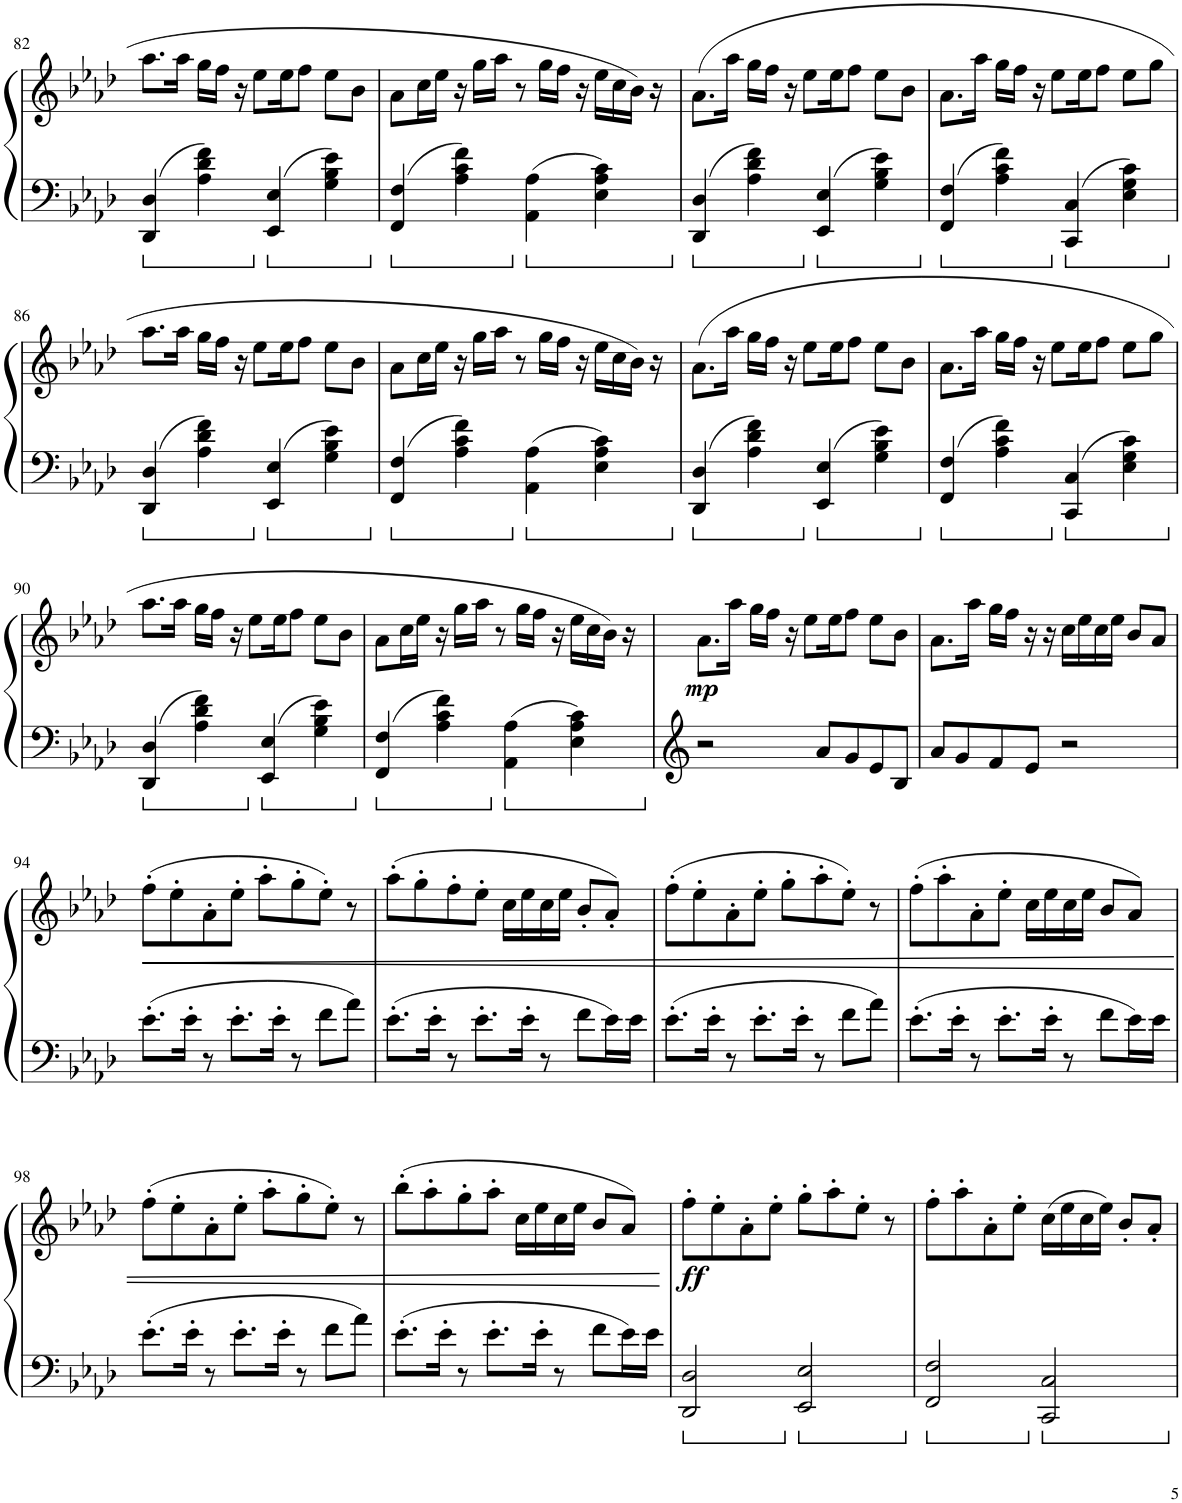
**kern	**kern	**dynam
*part1	*part1	*part1
*staff2	*staff1	*staff1/2
*I"Piano	*	*
*I'Pno.	*	*
!!LO:PB:g=z
*clefF4	*clefG2	*
*k[b-e-a-d-]	*k[b-e-a-d-]	*
*M4/4	*M4/4	*
=82	=82	=82
4DD-/ 4D-/	8.aa-\L	.
.	16aa-\Jk	.
4A-\ 4d-\ 4f\	16gg\LL	.
.	16ff\JJ	.
.	16r	.
.	8ee-\L	.
4EE-/ 4E-/	.	.
.	16ee-\K	.
.	8ff\J	.
4G\ 4B-\ 4e-\	8ee-\L	.
.	8b-\J	.
=83	=83	=83
4FF/ 4F/	8a-\L	.
.	16cc\L	.
.	16ee-\JJ	.
4A-\ 4c\ 4f\	16r	.
.	16gg\LL	.
.	16aa-\JJ	.
.	8r	.
4AA-\ 4A-\	.	.
.	16gg\LL	.
.	16ff\JJ	.
.	16r	.
4E-\ 4A-\ 4c\	16ee-\LL	.
.	16cc\	.
.	16b-\JJ	.
.	16r	.
=84	=84	=84
4DD-/ 4D-/	(8.a-\L	.
.	16aa-\Jk	.
4A-\ 4d-\ 4f\	16gg\LL	.
.	16ff\JJ	.
.	16r	.
.	8ee-\L	.
4EE-/ 4E-/	.	.
.	16ee-\K	.
.	8ff\J	.
4G\ 4B-\ 4e-\	8ee-\L	.
.	8b-\J	.
=85	=85	=85
4FF/ 4F/	8.a-\L	.
.	16aa-\Jk	.
4A-\ 4c\ 4f\	16gg\LL	.
.	16ff\JJ	.
.	16r	.
.	8ee-\L	.
4CC/ 4C/	.	.
.	16ee-\K	.
.	8ff\J	.
4E-\ 4G\ 4c\	8ee-\L	.
.	8gg\J	.
!!LO:LB:g=z
=86	=86	=86
4DD-/ 4D-/	8.aa-\L	.
.	16aa-\Jk	.
4A-\ 4d-\ 4f\	16gg\LL	.
.	16ff\JJ	.
.	16r	.
.	8ee-\L	.
4EE-/ 4E-/	.	.
.	16ee-\K	.
.	8ff\J	.
4G\ 4B-\ 4e-\	8ee-\L	.
.	8b-\J	.
=87	=87	=87
4FF/ 4F/	8a-\L	.
.	16cc\L	.
.	16ee-\JJ	.
4A-\ 4c\ 4f\	16r	.
.	16gg\LL	.
.	16aa-\JJ	.
.	8r	.
4AA-\ 4A-\	.	.
.	16gg\LL	.
.	16ff\JJ	.
.	16r	.
4E-\ 4A-\ 4c\	16ee-\LL	.
.	16cc\	.
.	16b-\JJ)	.
.	16r	.
=88	=88	=88
4DD-/ 4D-/	(8.a-\L	.
.	16aa-\Jk	.
4A-\ 4d-\ 4f\	16gg\LL	.
.	16ff\JJ	.
.	16r	.
.	8ee-\L	.
4EE-/ 4E-/	.	.
.	16ee-\K	.
.	8ff\J	.
4G\ 4B-\ 4e-\	8ee-\L	.
.	8b-\J	.
=89	=89	=89
4FF/ 4F/	8.a-\L	.
.	16aa-\Jk	.
4A-\ 4c\ 4f\	16gg\LL	.
.	16ff\JJ	.
.	16r	.
.	8ee-\L	.
4CC/ 4C/	.	.
.	16ee-\K	.
.	8ff\J	.
4E-\ 4G\ 4c\	8ee-\L	.
.	8gg\J	.
!!LO:LB:g=z
=90	=90	=90
4DD-/ 4D-/	8.aa-\L	.
.	16aa-\Jk	.
4A-\ 4d-\ 4f\	16gg\LL	.
.	16ff\JJ	.
.	16r	.
.	8ee-\L	.
4EE-/ 4E-/	.	.
.	16ee-\K	.
.	8ff\J	.
4G\ 4B-\ 4e-\	8ee-\L	.
.	8b-\J	.
=91	=91	=91
4FF/ 4F/	8a-\L	.
.	16cc\L	.
.	16ee-\JJ	.
4A-\ 4c\ 4f\	16r	.
.	16gg\LL	.
.	16aa-\JJ	.
.	8r	.
4AA-\ 4A-\	.	.
.	16gg\LL	.
.	16ff\JJ	.
.	16r	.
4E-\ 4A-\ 4c\	16ee-\LL	.
.	16cc\	.
.	16b-\JJ)	.
.	16r	.
=92	=92	=92
!	!	!LO:DY:b
2r	8.a-\L	mp
.	16aa-\Jk	.
.	16gg\LL	.
.	16ff\JJ	.
.	16r	.
.	8ee-\L	.
8a-/L	.	.
.	16ee-\K	.
8g/	8ff\J	.
8e-/	8ee-\L	.
8B-/J	8b-\J	.
=93	=93	=93
8a-/L	8.a-\L	.
8g/	.	.
.	16aa-\Jk	.
8f/	16gg\LL	.
.	16ff\JJ	.
8e-/J	16r	.
.	16r	.
2r	16cc\LL	.
.	16ee-\	.
.	16cc\	.
.	16ee-\JJ	.
.	8b-/L	.
.	8a-/J	.
!!LO:LB:g=z
=94	=94	=94
!	!	!LO:HP:b
8.e-'\L	(8ff'\L	<
.	8ee-'\	.
16e-'\Jk	.	.
8r	8a-'\	.
8.e-'\L	8ee-'\J	.
.	8aa-'\L	.
16e-'\Jk	.	.
8r	8gg'\	.
8f\L	8ee-'\J)	.
8a-\J	8r	.
=95	=95	=95
8.e-'\L	(8aa-'\L	.
.	8gg'\	.
16e-'\Jk	.	.
8r	8ff'\	.
8.e-'\L	8ee-'\J	.
.	16cc\LL	.
16e-'\Jk	16ee-\	.
8r	16cc\	.
.	16ee-\JJ	.
8f\L	8b-'/L	.
16e-\L	8a-'/J)	.
16e-\JJ	.	.
=96	=96	=96
8.e-'\L	(8ff'\L	.
.	8ee-'\	.
16e-'\Jk	.	.
8r	8a-'\	.
8.e-'\L	8ee-'\J	.
.	8gg'\L	.
16e-'\Jk	.	.
8r	8aa-'\	.
8f\L	8ee-'\J)	.
8a-\J	8r	.
=97	=97	=97
8.e-'\L	(8ff'\L	.
.	8aa-'\	.
16e-'\Jk	.	.
8r	8a-'\	.
8.e-'\L	8ee-'\J	.
.	16cc\LL	.
16e-'\Jk	16ee-\	.
8r	16cc\	.
.	16ee-\JJ	.
8f\L	8b-/L	.
16e-\L	8a-/J)	.
16e-\JJ	.	.
!!LO:LB:g=z
=98	=98	=98
8.e-'\L	(8ff'\L	.
.	8ee-'\	.
16e-'\Jk	.	.
8r	8a-'\	.
8.e-'\L	8ee-'\J	.
.	8aa-'\L	.
16e-'\Jk	.	.
8r	8gg'\	.
8f\L	8ee-'\J)	.
8a-\J	8r	.
=99	=99	=99
8.e-'\L	(8bb-'\L	.
.	8aa-'\	.
16e-'\Jk	.	.
8r	8gg'\	.
8.e-'\L	8aa-'\J	.
.	16cc\LL	.
16e-'\Jk	16ee-\	.
8r	16cc\	.
.	16ee-\JJ	.
8f\L	8b-/L	.
16e-\L	8a-/J)	.
16e-\JJ	.	.
.	.	[
=100	=100	=100
!	!	!LO:DY:b
2DD-/ 2D-/	8ff'\L	ff
.	8ee-'\	.
.	8a-'\	.
.	8ee-'\J	.
2EE-/ 2E-/	8gg'\L	.
.	8aa-'\	.
.	8ee-'\J	.
.	8r	.
=101	=101	=101
2FF/ 2F/	8ff'\L	.
.	8aa-'\	.
.	8a-'\	.
.	8ee-'\J	.
2CC/ 2C/	(16cc\LL	.
.	16ee-\	.
.	16cc\	.
.	16ee-\JJ)	.
.	8b-'/L	.
.	8a-'/J	.
=	=	=
*-	*-	*-
